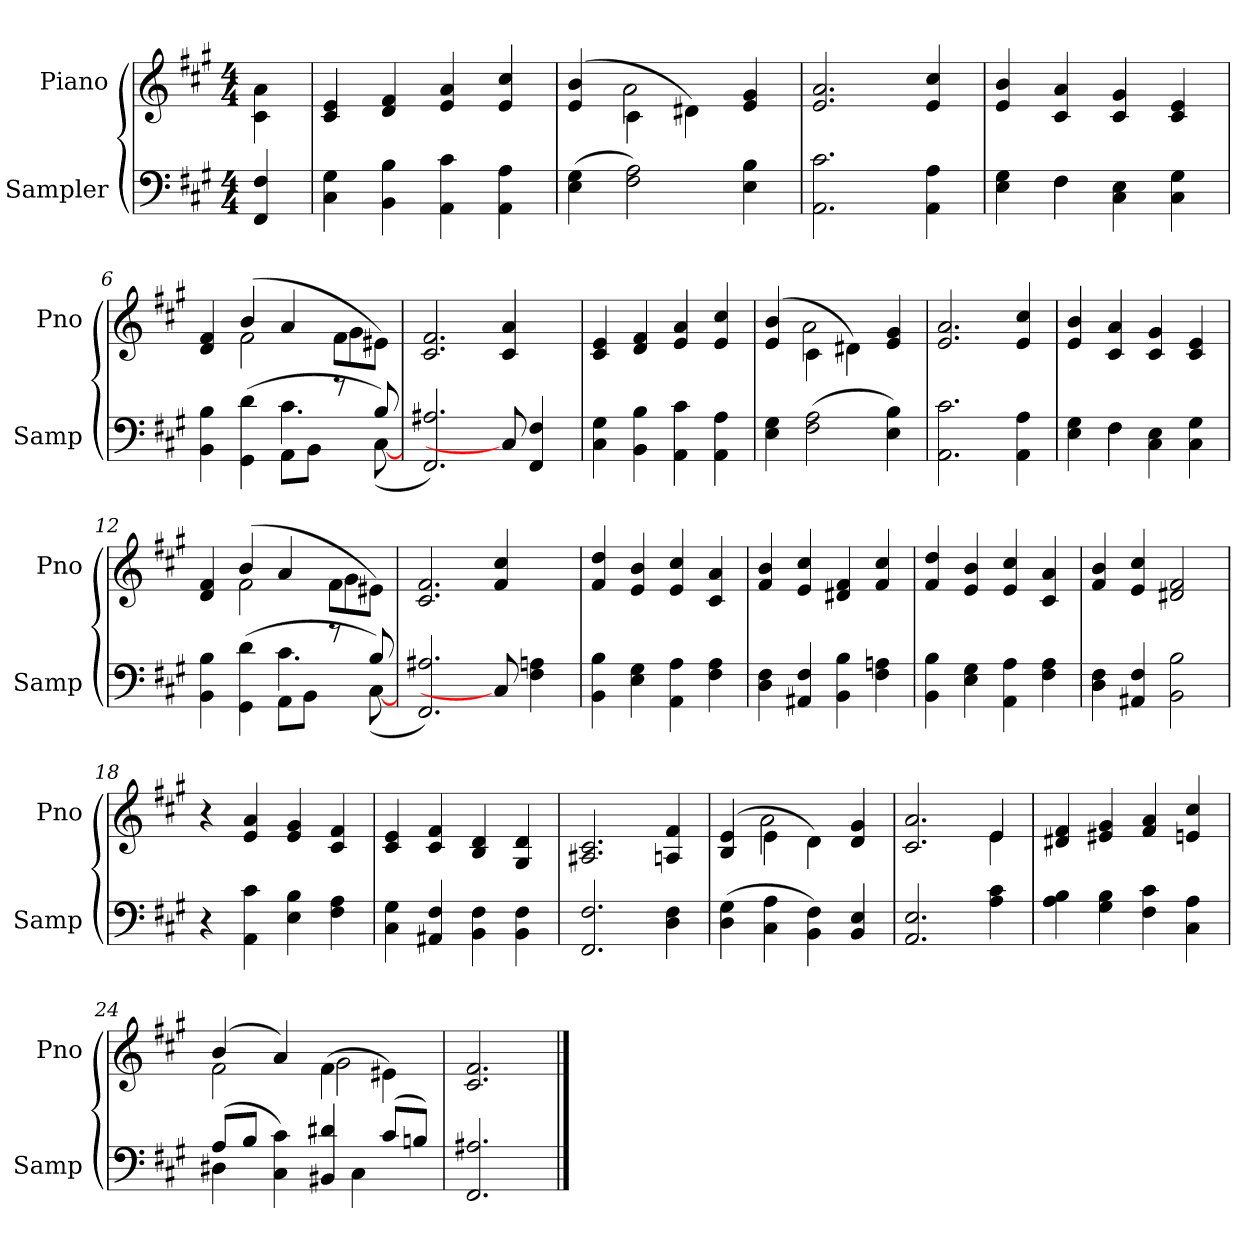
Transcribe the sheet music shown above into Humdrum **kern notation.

**kern	**kern
*part2	*part1
*staff2	*staff1
*I"Sampler	*I"Piano
*I'Samp	*I'Pno
*clefF4	*clefG2
*k[f#c#g#]	*k[f#c#g#]
*A:	*A:
*M4/4	*M4/4
=1	=1
4FF# 4F#	4c#\ 4a\
=2	=2
4C# 4G#	4c# 4e
4BB 4B	4d 4f#
4AA 4c#	4e 4a
4AA 4A	4e 4cc#
=3	=3
*	*^
(4E 4G#	(4e 4b	4ryy
2F# 2A)	4c#\	2a
.	4d#X\)	.
4E 4B	4e 4g#	4ryy
*	*v	*v
=4	=4
2.AA 2.c#	2.e 2.a
4AA 4A	4e 4cc#
=5	=5
*^	*
4E 4G#	4ryy	4e 4b
4F#\	4F#	4c# 4a
4C# 4E	2ryy	4c# 4g#
4C# 4G#	.	4c# 4e
=6	=6	=6
*	*	*^
4BB 4B	2ryy	4d 4f#	4ryy
(4GG# 4d	.	(4b/	2f#
8AA\L	4.c#	4a/	.
8BB\J	.	.	.
8r	.	8f#\L	4g#
8B/)	([8C#	8e#X\J)	.
*v	*v	*	*
*	*v	*v
=7	=7
2.FF# 2.A#X)	2.c# 2.f#
8C#]	4c# 4a
4FF# 4F#	.
.	8ryy
=8	=8
4C# 4G#	4c# 4e
4BB 4B	4d 4f#
4AA 4c#	4e 4a
4AA 4A	4e 4cc#
=9	=9
*	*^
4E 4G#	(4e 4b	4ryy
(2F# 2A	4c#\	2a
.	4d#X\)	.
4E 4B)	4e 4g#	4ryy
*	*v	*v
=10	=10
2.AA 2.c#	2.e 2.a
4AA 4A	4e 4cc#
=11	=11
*^	*
4E 4G#	4ryy	4e 4b
4F#\	4F#	4c# 4a
4C# 4E	2ryy	4c# 4g#
4C# 4G#	.	4c# 4e
=12	=12	=12
*	*	*^
4BB 4B	2ryy	4d 4f#	4ryy
(4GG# 4d	.	(4b/	2f#
8AA\L	4.c#	4a/	.
8BB\J	.	.	.
8r	.	8f#\L	4g#
8B/)	([8C#	8e#X\J)	.
*v	*v	*	*
*	*v	*v
=13	=13
2.FF# 2.A#X)	2.c# 2.f#
8C#]	4f# 4cc#
4F# 4An	.
.	8ryy
=14	=14
4BB 4B	4f# 4dd
4E 4G#	4e 4b
4AA 4A	4e 4cc#
4F# 4A	4c# 4a
=15	=15
4D 4F#	4f# 4b
4AA#X 4F#	4e 4cc#
4BB 4B	4d#X 4f#
4F# 4An	4f# 4cc#
=16	=16
4BB 4B	4f# 4dd
4E 4G#	4e 4b
4AA 4A	4e 4cc#
4F# 4A	4c# 4a
=17	=17
4D 4F#	4f# 4b
4AA#X 4F#	4e 4cc#
2BB 2B	2d#X 2f#
=18	=18
4r	4r
4AA 4c#	4e 4a
4E 4B	4e 4g#
4F# 4A	4c# 4f#
=19	=19
4C# 4G#	4c# 4e
4AA#X 4F#	4c# 4f#
4BB 4F#	4B 4d
4BB 4F#	4G# 4d
=20	=20
2.FF# 2.F#	2.A#X 2.c#
4D 4F#	4An 4f#
=21	=21
*	*^
(4D 4G#	(4B 4e	4ryy
4C# 4A	4e\	2a
4BB 4F#)	4d\)	.
4BB 4E	4d 4g#	4ryy
=22	=22	=22
2.AA 2.E	2.c# 2.a	2.ryy
4A 4c#	4e/	4e
*	*v	*v
=23	=23
4A 4B	4d#X 4f#
4G# 4B	4e#X 4g#
4F# 4c#	4f# 4a
4C# 4A	4en 4cc#
=24	=24
*^	*^
(8A/L	4D#	(4b/	2f#
8B/J	.	.	.
4C# 4c#)	4.ryy	4a/)	.
4BB#X 4d#X	.	(4f#\	2g#
.	4C#	.	.
(8c#/L	.	4e#X\)	.
8Bn/J)	8ryy	.	.
*v	*v	*	*
*	*v	*v
=25	=25
2.FF# 2.A#X	2.c# 2.f#
==	==
*-	*-
